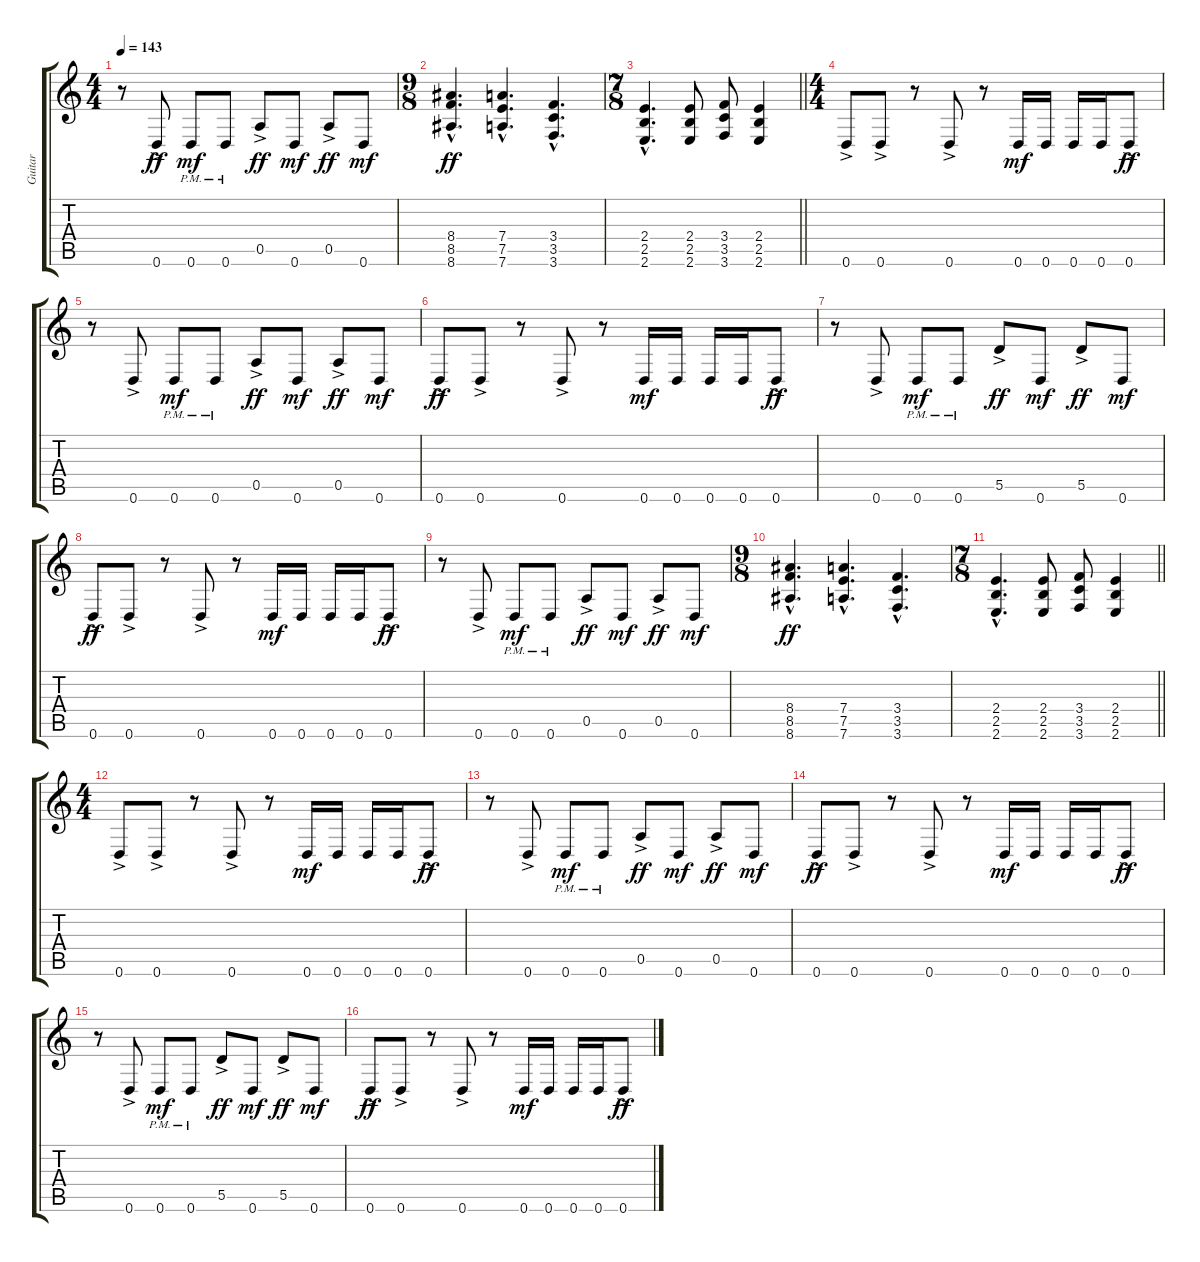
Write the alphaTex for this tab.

\track ("Guitar" "Guitar") {instrument distortionguitar}
\staff {score tabs}
\tuning (E4 B3 G3 D3 A2 D2) {hide}
\ts (4 4)
\tempo 143
\clef g2
\ks c
r.8{dy ff} 0.6{ac}.8 0.6{pm}.8{dy mf} 0.6{pm}.8 0.5{ac}.8{dy ff} 0.6.8{dy mf} 0.5{ac}.8{dy ff} 0.6.8{dy mf} |
\ts (9 8)
(8.4{hac} 8.5{hac} 8.6{hac}).4{d dy ff} (7.4{hac} 7.5{hac} 7.6{hac}).4{d} (3.4{hac} 3.5{hac} 3.6{hac}).4{d} |
\ts (7 8)
\barLineRight lightlight
(2.4{hac} 2.5{hac} 2.6{hac}).4{d} (2.4 2.5 2.6).8 (3.4 3.5 3.6).8 (2.4 2.5 2.6).4 |
\ts (4 4)
\section ("" "")
0.6{ac}.8 0.6{ac}.8 r.8 0.6{ac}.8 r.8 0.6.16{dy mf} 0.6.16 0.6.16 0.6.16 0.6{ac}.8{dy ff} |
r.8 0.6{ac}.8 0.6{pm}.8{dy mf} 0.6{pm}.8 0.5{ac}.8{dy ff} 0.6.8{dy mf} 0.5{ac}.8{dy ff} 0.6.8{dy mf} |
0.6{ac}.8{dy ff} 0.6{ac}.8 r.8 0.6{ac}.8 r.8 0.6.16{dy mf} 0.6.16 0.6.16 0.6.16 0.6{ac}.8{dy ff} |
r.8 0.6{ac}.8 0.6{pm}.8{dy mf} 0.6{pm}.8 5.5{ac}.8{dy ff} 0.6.8{dy mf} 5.5{ac}.8{dy ff} 0.6.8{dy mf} |
0.6{ac}.8{dy ff} 0.6{ac}.8 r.8 0.6{ac}.8 r.8 0.6.16{dy mf} 0.6.16 0.6.16 0.6.16 0.6{ac}.8{dy ff} |
r.8 0.6{ac}.8 0.6{pm}.8{dy mf} 0.6{pm}.8 0.5{ac}.8{dy ff} 0.6.8{dy mf} 0.5{ac}.8{dy ff} 0.6.8{dy mf} |
\ts (9 8)
(8.4{hac} 8.5{hac} 8.6{hac}).4{d dy ff} (7.4{hac} 7.5{hac} 7.6{hac}).4{d} (3.4{hac} 3.5{hac} 3.6{hac}).4{d} |
\ts (7 8)
\barLineRight lightlight
(2.4{hac} 2.5{hac} 2.6{hac}).4{d} (2.4 2.5 2.6).8 (3.4 3.5 3.6).8 (2.4 2.5 2.6).4 |
\ts (4 4)
\section ("" "")
0.6{ac}.8 0.6{ac}.8 r.8 0.6{ac}.8 r.8 0.6.16{dy mf} 0.6.16 0.6.16 0.6.16 0.6{ac}.8{dy ff} |
r.8 0.6{ac}.8 0.6{pm}.8{dy mf} 0.6{pm}.8 0.5{ac}.8{dy ff} 0.6.8{dy mf} 0.5{ac}.8{dy ff} 0.6.8{dy mf} |
0.6{ac}.8{dy ff} 0.6{ac}.8 r.8 0.6{ac}.8 r.8 0.6.16{dy mf} 0.6.16 0.6.16 0.6.16 0.6{ac}.8{dy ff} |
r.8 0.6{ac}.8 0.6{pm}.8{dy mf} 0.6{pm}.8 5.5{ac}.8{dy ff} 0.6.8{dy mf} 5.5{ac}.8{dy ff} 0.6.8{dy mf} |
0.6{ac}.8{dy ff} 0.6{ac}.8 r.8 0.6{ac}.8 r.8 0.6.16{dy mf} 0.6.16 0.6.16 0.6.16 0.6{ac}.8{dy ff}
